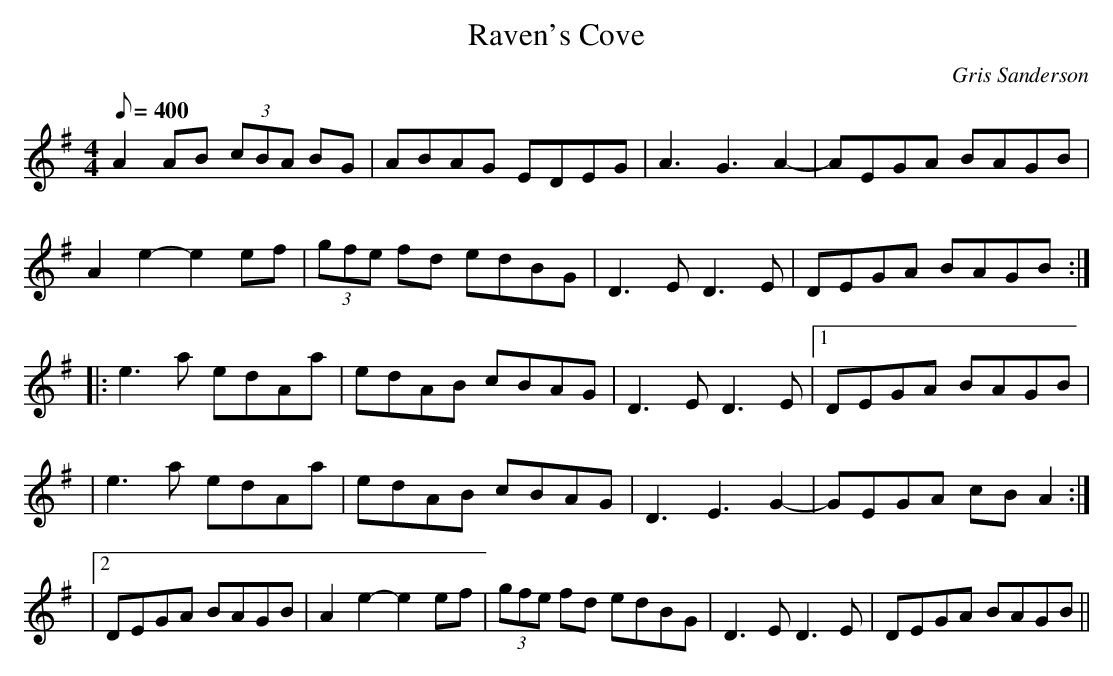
X:1
T:Raven's Cove
M:4/4
L:1/8
C:Gris Sanderson
Q:400
K:Ador
A2AB (3cBA BG|ABAG EDEG|A3G3A2-|AEGA BAGB|
A2e2-e2ef|(3gfe fd edBG|D3ED3E|DEGA BAGB:|
|:e3a edAa|edAB cBAG|D3ED3E|1DEGA BAGB|
|e3a edAa|edAB cBAG|D3E3G2-|GEGA cBA2:|
|2DEGA BAGB|A2e2- e2ef|(3gfe fd edBG|D3ED3E|DEGA BAGB||
